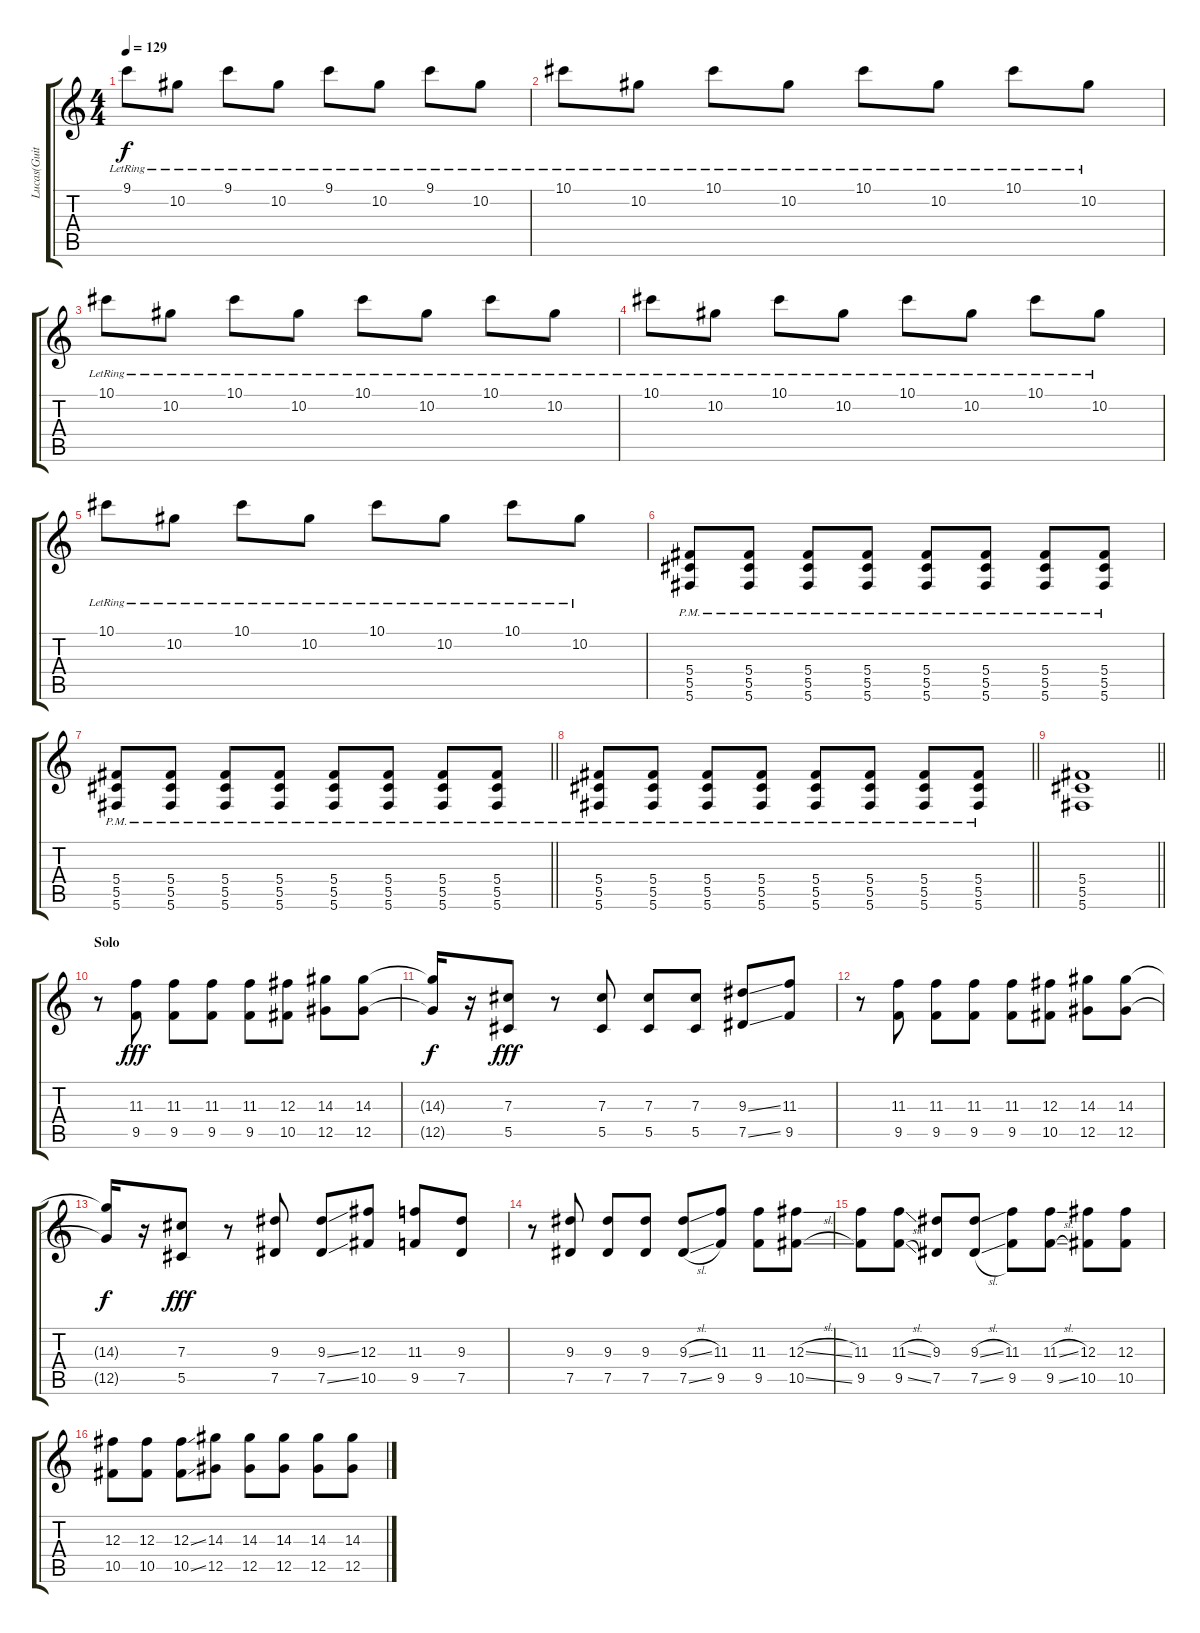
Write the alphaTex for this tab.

\track ("Lucas(Guitarra)" "Lucas(Guit") {instrument acousticguitarsteel}
\staff {score tabs}
\tuning (Eb4 Bb3 Gb3 Db3 Ab2 Db2) {hide}
\ts (4 4)
\tempo 129
\clef g2
\ks c
9.1{lr}.8{dy f} 10.2{lr}.8 9.1{lr}.8 10.2{lr}.8 9.1{lr}.8 10.2{lr}.8 9.1{lr}.8 10.2{lr}.8 |
10.1{lr}.8 10.2{lr}.8 10.1{lr}.8 10.2{lr}.8 10.1{lr}.8 10.2{lr}.8 10.1{lr}.8 10.2{lr}.8 |
10.1{lr}.8 10.2{lr}.8 10.1{lr}.8 10.2{lr}.8 10.1{lr}.8 10.2{lr}.8 10.1{lr}.8 10.2{lr}.8 |
10.1{lr}.8 10.2{lr}.8 10.1{lr}.8 10.2{lr}.8 10.1{lr}.8 10.2{lr}.8 10.1{lr}.8 10.2{lr}.8 |
10.1{lr}.8 10.2{lr}.8 10.1{lr}.8 10.2{lr}.8 10.1{lr}.8 10.2{lr}.8 10.1{lr}.8 10.2{lr}.8 |
(5.4{pm} 5.5{pm} 5.6{pm}).8{volume 12 instrument distortionguitar} (5.4{pm} 5.5{pm} 5.6{pm}).8 (5.4{pm} 5.5{pm} 5.6{pm}).8 (5.4{pm} 5.5{pm} 5.6{pm}).8 (5.4{pm} 5.5{pm} 5.6{pm}).8 (5.4{pm} 5.5{pm} 5.6{pm}).8 (5.4{pm} 5.5{pm} 5.6{pm}).8 (5.4{pm} 5.5{pm} 5.6{pm}).8 |
\barLineRight lightlight
(5.4{pm} 5.5{pm} 5.6{pm}).8 (5.4{pm} 5.5{pm} 5.6{pm}).8 (5.4{pm} 5.5{pm} 5.6{pm}).8 (5.4{pm} 5.5{pm} 5.6{pm}).8 (5.4{pm} 5.5{pm} 5.6{pm}).8 (5.4{pm} 5.5{pm} 5.6{pm}).8 (5.4{pm} 5.5{pm} 5.6{pm}).8 (5.4{pm} 5.5{pm} 5.6{pm}).8 |
\barLineRight lightlight
(5.4{pm} 5.5{pm} 5.6{pm}).8 (5.4{pm} 5.5{pm} 5.6{pm}).8 (5.4{pm} 5.5{pm} 5.6{pm}).8 (5.4{pm} 5.5{pm} 5.6{pm}).8 (5.4{pm} 5.5{pm} 5.6{pm}).8 (5.4{pm} 5.5{pm} 5.6{pm}).8 (5.4{pm} 5.5{pm} 5.6{pm}).8 (5.4{pm} 5.5{pm} 5.6{pm}).8 |
\barLineRight lightlight
(5.4 5.5 5.6).1 |
\section ("" "Solo")
r.8{volume 16} (11.3 9.5).8{dy fff} (11.3 9.5).8 (11.3 9.5).8 (11.3 9.5).8 (12.3 10.5).8 (14.3 12.5).8 (14.3 12.5).8 |
(14.3{t} 12.5{t}).16{dy f} r.16 (7.3 5.5).8{dy fff} r.8 (7.3 5.5).8 (7.3 5.5).8 (7.3 5.5).8 (9.3{ss} 7.5{ss}).8 (11.3 9.5).8 |
r.8 (11.3 9.5).8 (11.3 9.5).8 (11.3 9.5).8 (11.3 9.5).8 (12.3 10.5).8 (14.3 12.5).8 (14.3 12.5).8 |
(14.3{t} 12.5{t}).16{dy f} r.16 (7.3 5.5).8{dy fff} r.8 (9.3 7.5).8 (9.3{ss} 7.5{ss}).8 (12.3 10.5).8 (11.3 9.5).8 (9.3 7.5).8 |
r.8 (9.3 7.5).8 (9.3 7.5).8 (9.3 7.5).8 (9.3{sl} 7.5{sl}).8 (11.3 9.5).8 (11.3 9.5).8 (12.3{sl} 10.5{sl}).8 |
(11.3 9.5).8 (11.3{sl} 9.5{sl}).8 (9.3 7.5).8 (9.3{sl} 7.5{sl}).8 (11.3 9.5).8 (11.3{sl} 9.5{sl}).8 (12.3 10.5).8 (12.3 10.5).8 |
(12.3 10.5).8 (12.3 10.5).8 (12.3{ss} 10.5{ss}).8 (14.3 12.5).8 (14.3 12.5).8 (14.3 12.5).8 (14.3 12.5).8 (14.3 12.5).8
